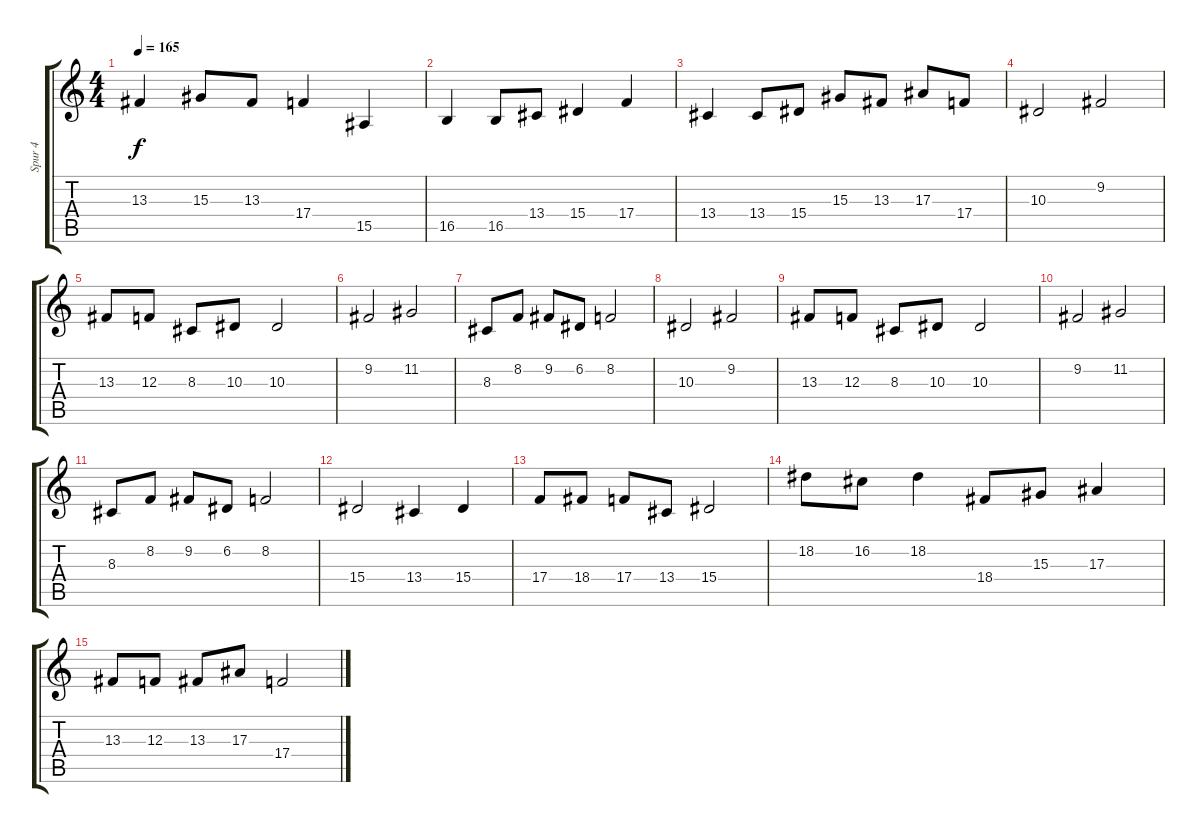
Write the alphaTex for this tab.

\track ("Spur 4" "Spur 4") {instrument harmonica}
\staff {score tabs}
\tuning (D4 A3 F3 C3 G2 D2) {hide}
\ts (4 4)
\tempo 165
\clef g2
\ks c
13.3.4{dy f} 15.3.8 13.3.8 17.4.4 15.5.4 |
16.5.4 16.5.8 13.4.8 15.4.4 17.4.4 |
13.4.4 13.4.8 15.4.8 15.3.8 13.3.8 17.3.8 17.4.8 |
10.3.2 9.2.2 |
13.3.8 12.3.8 8.3.8 10.3.8 10.3.2 |
9.2.2 11.2.2 |
8.3.8 8.2.8 9.2.8 6.2.8 8.2.2 |
10.3.2 9.2.2 |
13.3.8 12.3.8 8.3.8 10.3.8 10.3.2 |
9.2.2 11.2.2 |
8.3.8 8.2.8 9.2.8 6.2.8 8.2.2 |
15.4.2{instrument violin} 13.4.4 15.4.4 |
17.4.8 18.4.8 17.4.8 13.4.8 15.4.2 |
18.2.8 16.2.8 18.2.4 18.4.8 15.3.8 17.3.4 |
13.3.8 12.3.8 13.3.8 17.3.8 17.4.2
